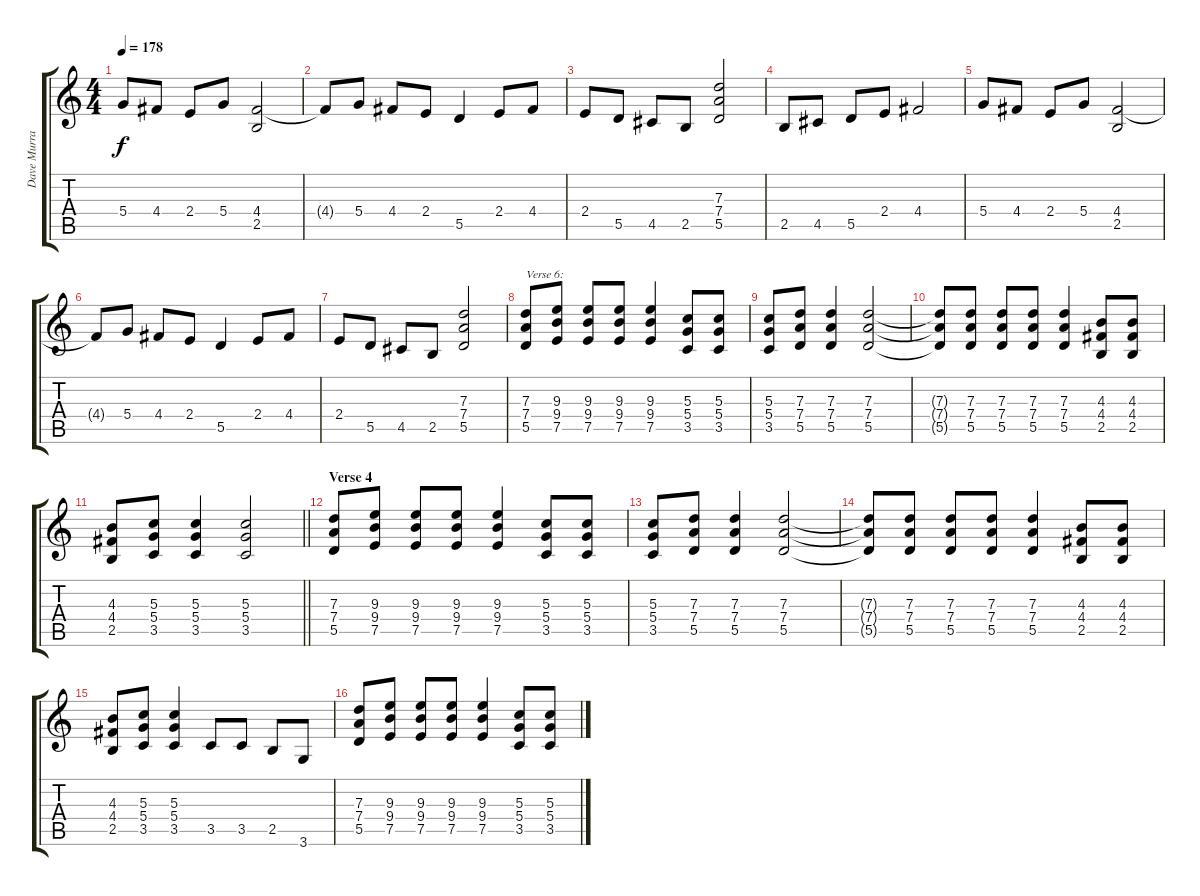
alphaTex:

\track ("Dave Murray" "Dave Murra") {instrument distortionguitar}
\staff {score tabs}
\tuning (E4 B3 G3 D3 A2 E2) {hide}
\ts (4 4)
\tempo 178
\clef g2
\ks c
5.4.8{dy f} 4.4.8 2.4.8 5.4.8 (4.4 2.5).2 |
4.4{t}.8 5.4.8 4.4.8 2.4.8 5.5.4 2.4.8 4.4.8 |
2.4.8 5.5.8 4.5.8 2.5.8 (7.3 7.4 5.5).2 |
2.5.8 4.5.8 5.5.8 2.4.8 4.4.2 |
5.4.8 4.4.8 2.4.8 5.4.8 (4.4 2.5).2 |
4.4{t}.8 5.4.8 4.4.8 2.4.8 5.5.4 2.4.8 4.4.8 |
2.4.8 5.5.8 4.5.8 2.5.8 (7.3 7.4 5.5).2 |
(7.3 7.4 5.5).8{txt "Verse 6:"} (9.3 9.4 7.5).8 (9.3 9.4 7.5).8 (9.3 9.4 7.5).8 (9.3 9.4 7.5).4 (5.3 5.4 3.5).8 (5.3 5.4 3.5).8 |
(5.3 5.4 3.5).8 (7.3 7.4 5.5).8 (7.3 7.4 5.5).4 (7.3 7.4 5.5).2 |
(7.3{t} 7.4{t} 5.5{t}).8 (7.3 7.4 5.5).8 (7.3 7.4 5.5).8 (7.3 7.4 5.5).8 (7.3 7.4 5.5).4 (4.3 4.4 2.5).8 (4.3 4.4 2.5).8 |
\barLineRight lightlight
(4.3 4.4 2.5).8 (5.3 5.4 3.5).8 (5.3 5.4 3.5).4 (5.3 5.4 3.5).2 |
\section ("" "Verse 4")
(7.3 7.4 5.5).8 (9.3 9.4 7.5).8 (9.3 9.4 7.5).8 (9.3 9.4 7.5).8 (9.3 9.4 7.5).4 (5.3 5.4 3.5).8 (5.3 5.4 3.5).8 |
(5.3 5.4 3.5).8 (7.3 7.4 5.5).8 (7.3 7.4 5.5).4 (7.3 7.4 5.5).2 |
(7.3{t} 7.4{t} 5.5{t}).8 (7.3 7.4 5.5).8 (7.3 7.4 5.5).8 (7.3 7.4 5.5).8 (7.3 7.4 5.5).4 (4.3 4.4 2.5).8 (4.3 4.4 2.5).8 |
(4.3 4.4 2.5).8 (5.3 5.4 3.5).8 (5.3 5.4 3.5).4 3.5.8 3.5.8 2.5.8 3.6.8 |
(7.3 7.4 5.5).8 (9.3 9.4 7.5).8 (9.3 9.4 7.5).8 (9.3 9.4 7.5).8 (9.3 9.4 7.5).4 (5.3 5.4 3.5).8 (5.3 5.4 3.5).8
